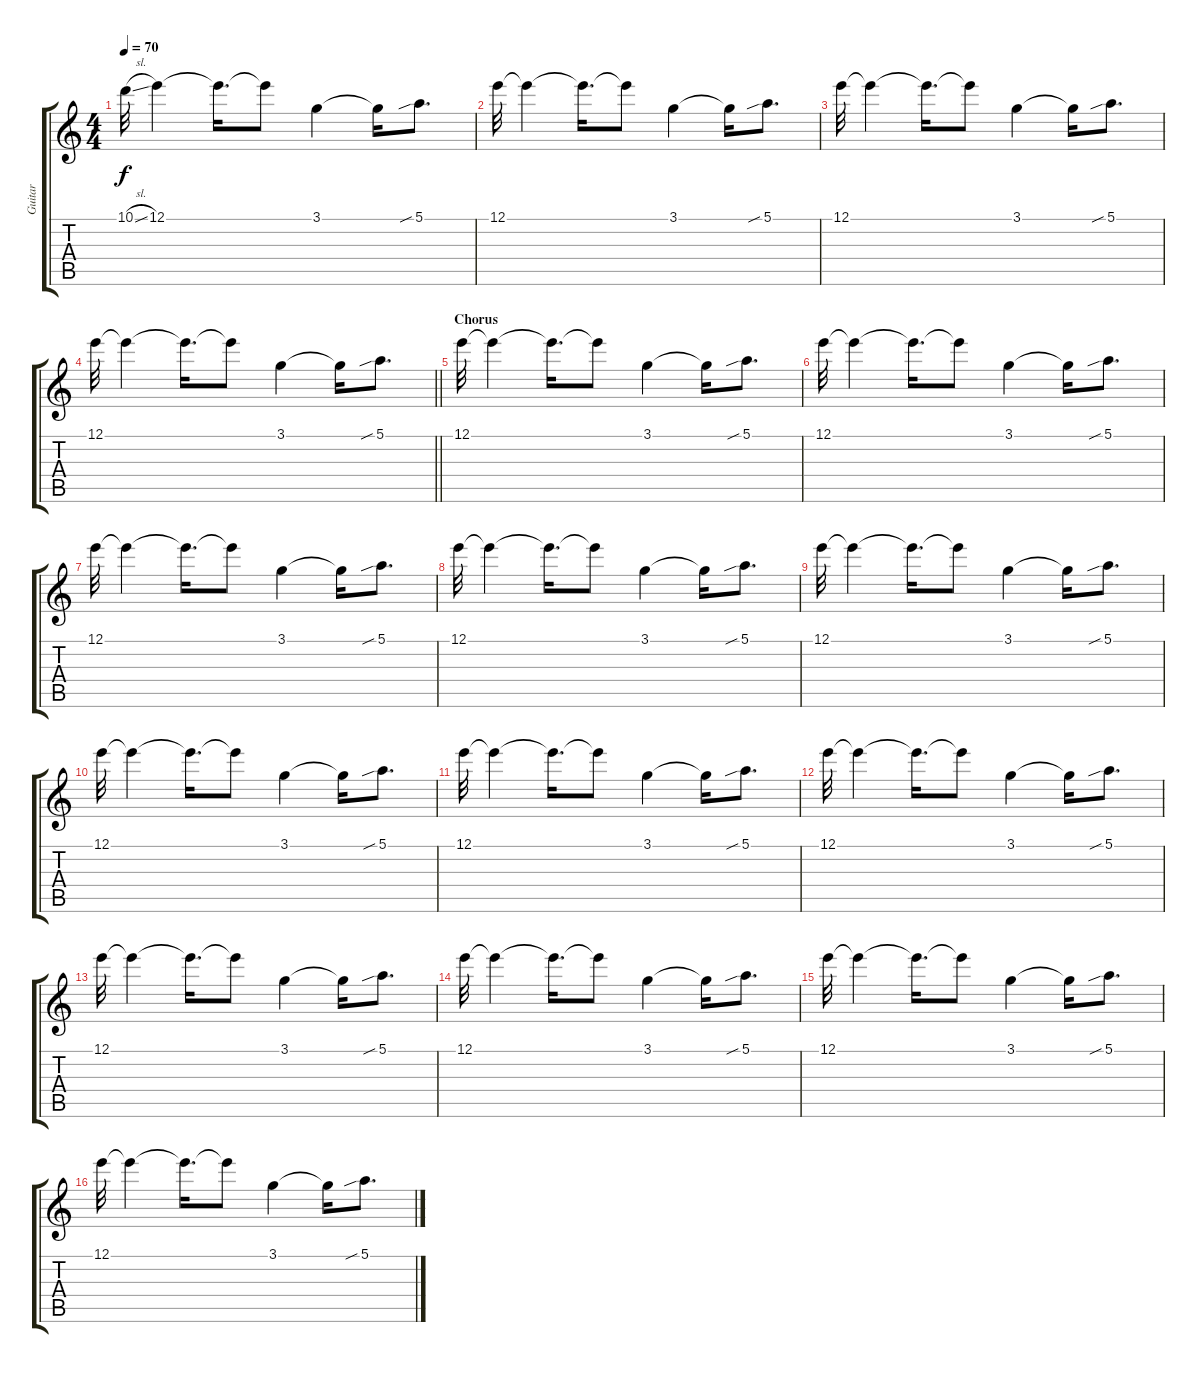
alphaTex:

\track ("Guitar" "Guitar") {instrument electricguitarclean}
\staff {score tabs}
\tuning (E4 B3 G3 D3 A2 E2) {hide}
\ts (4 4)
\tempo 70
\clef g2
\ks c
10.1{sl}.32{dy f instrument electricguitarclean} 12.1.4 12.1{t}.16{d} 12.1{t}.8 3.1.4 3.1{t}.16 5.1{sib}.8{d} |
12.1.32 12.1{t}.4 12.1{t}.16{d} 12.1{t}.8 3.1.4 3.1{t}.16 5.1{sib}.8{d} |
12.1.32 12.1{t}.4 12.1{t}.16{d} 12.1{t}.8 3.1.4 3.1{t}.16 5.1{sib}.8{d} |
\barLineRight lightlight
12.1.32 12.1{t}.4 12.1{t}.16{d} 12.1{t}.8 3.1.4 3.1{t}.16 5.1{sib}.8{d} |
\section ("" "Chorus")
12.1.32 12.1{t}.4 12.1{t}.16{d} 12.1{t}.8 3.1.4 3.1{t}.16 5.1{sib}.8{d} |
12.1.32 12.1{t}.4 12.1{t}.16{d} 12.1{t}.8 3.1.4 3.1{t}.16 5.1{sib}.8{d} |
12.1.32 12.1{t}.4 12.1{t}.16{d} 12.1{t}.8 3.1.4 3.1{t}.16 5.1{sib}.8{d} |
12.1.32 12.1{t}.4 12.1{t}.16{d} 12.1{t}.8 3.1.4 3.1{t}.16 5.1{sib}.8{d} |
12.1.32 12.1{t}.4 12.1{t}.16{d} 12.1{t}.8 3.1.4 3.1{t}.16 5.1{sib}.8{d} |
12.1.32 12.1{t}.4 12.1{t}.16{d} 12.1{t}.8 3.1.4 3.1{t}.16 5.1{sib}.8{d} |
12.1.32 12.1{t}.4 12.1{t}.16{d} 12.1{t}.8 3.1.4 3.1{t}.16 5.1{sib}.8{d} |
12.1.32 12.1{t}.4 12.1{t}.16{d} 12.1{t}.8 3.1.4 3.1{t}.16 5.1{sib}.8{d} |
12.1.32 12.1{t}.4 12.1{t}.16{d} 12.1{t}.8 3.1.4 3.1{t}.16 5.1{sib}.8{d} |
12.1.32 12.1{t}.4 12.1{t}.16{d} 12.1{t}.8 3.1.4 3.1{t}.16 5.1{sib}.8{d} |
12.1.32 12.1{t}.4 12.1{t}.16{d} 12.1{t}.8 3.1.4 3.1{t}.16 5.1{sib}.8{d} |
12.1.32 12.1{t}.4 12.1{t}.16{d} 12.1{t}.8 3.1.4 3.1{t}.16 5.1{sib}.8{d}
